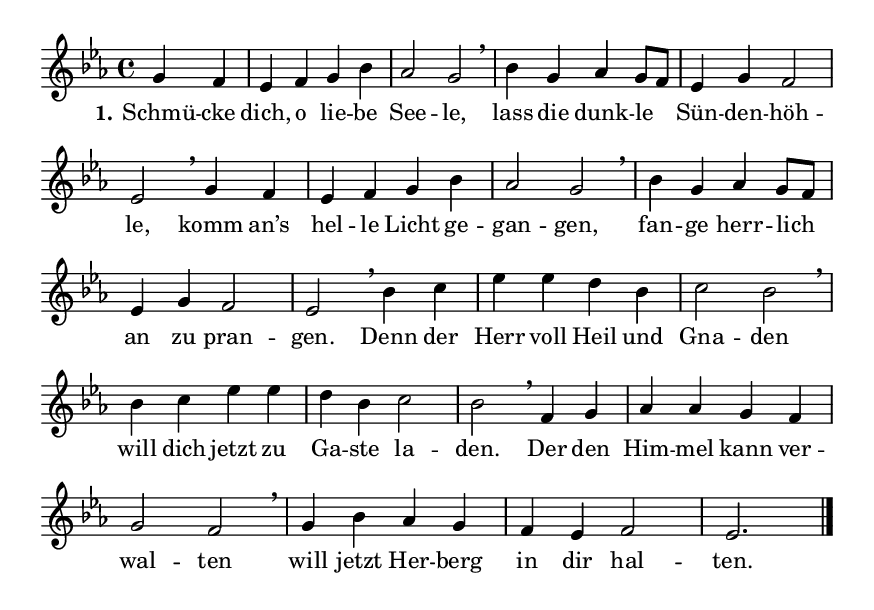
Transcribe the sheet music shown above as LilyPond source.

\version "2.12.3"

\include "config.ily"

\relative c'' {
  \time 4/4
  \key es \major
  \autoBeamOff
  
  \partial 2
  
  g4 f | es f g bes | as2 g \breathe |
  bes4 g as g8[ f] | es4 g f2 | es \breathe
  g4 f | es f g bes | as2 g \breathe |
  bes4 g as g8[ f] | es4 g f2 | es \breathe
  
  bes'4 c | es es d bes | c2 bes \breathe |
  bes4 c es es | d bes c2 | bes \breathe
  
  f4 g | as as g f | g2 f \breathe |
  g4 bes as g | f es f2 | es2. 
  \bar "|."
}
\addlyrics {
  \set stanza = "1."
  Schmü -- cke dich, o lie -- be See -- le,
  lass die dunk -- le Sün -- den -- höh -- le,
  komm an’s hel -- le Licht ge -- gan -- gen,
  fan -- ge herr -- lich an zu pran -- gen.
  
  Denn der Herr voll Heil und Gna -- den
  will dich jetzt zu Ga -- ste la -- den.
  Der den Him -- mel kann ver -- wal -- ten
  will jetzt Her -- berg in dir hal -- ten.
}
